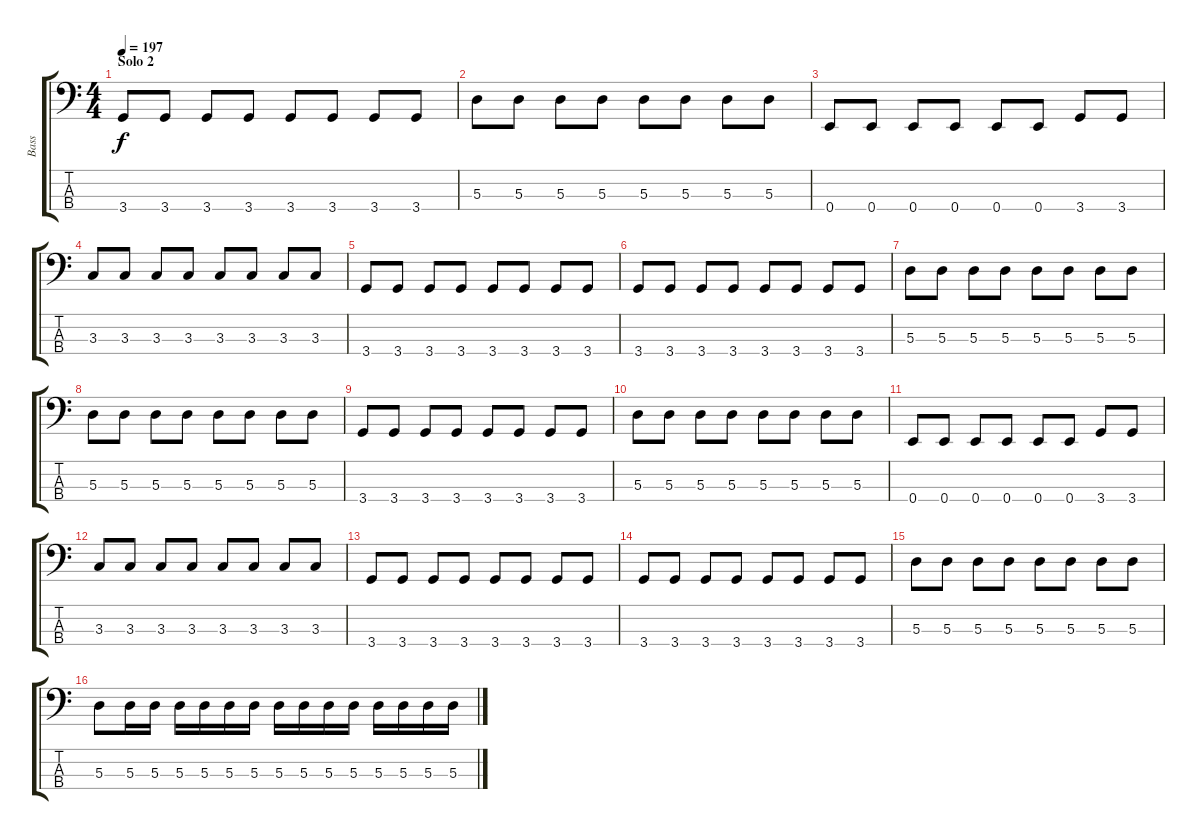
\track ("Bass" "Bass") {instrument electricbassfinger}
\staff {score tabs}
\tuning (G2 D2 A1 E1) {hide}
\ts (4 4)
\section ("" "Solo 2")
\tempo 197
\clef f4
\ks c
3.4.8{dy f} 3.4.8 3.4.8 3.4.8 3.4.8 3.4.8 3.4.8 3.4.8 |
5.3.8 5.3.8 5.3.8 5.3.8 5.3.8 5.3.8 5.3.8 5.3.8 |
0.4.8 0.4.8 0.4.8 0.4.8 0.4.8 0.4.8 3.4.8 3.4.8 |
3.3.8 3.3.8 3.3.8 3.3.8 3.3.8 3.3.8 3.3.8 3.3.8 |
3.4.8 3.4.8 3.4.8 3.4.8 3.4.8 3.4.8 3.4.8 3.4.8 |
3.4.8 3.4.8 3.4.8 3.4.8 3.4.8 3.4.8 3.4.8 3.4.8 |
5.3.8 5.3.8 5.3.8 5.3.8 5.3.8 5.3.8 5.3.8 5.3.8 |
5.3.8 5.3.8 5.3.8 5.3.8 5.3.8 5.3.8 5.3.8 5.3.8 |
3.4.8 3.4.8 3.4.8 3.4.8 3.4.8 3.4.8 3.4.8 3.4.8 |
5.3.8 5.3.8 5.3.8 5.3.8 5.3.8 5.3.8 5.3.8 5.3.8 |
0.4.8 0.4.8 0.4.8 0.4.8 0.4.8 0.4.8 3.4.8 3.4.8 |
3.3.8 3.3.8 3.3.8 3.3.8 3.3.8 3.3.8 3.3.8 3.3.8 |
3.4.8 3.4.8 3.4.8 3.4.8 3.4.8 3.4.8 3.4.8 3.4.8 |
3.4.8 3.4.8 3.4.8 3.4.8 3.4.8 3.4.8 3.4.8 3.4.8 |
5.3.8 5.3.8 5.3.8 5.3.8 5.3.8 5.3.8 5.3.8 5.3.8 |
5.3.8 5.3.16 5.3.16 5.3.16 5.3.16 5.3.16 5.3.16 5.3.16 5.3.16 5.3.16 5.3.16 5.3.16 5.3.16 5.3.16 5.3.16
